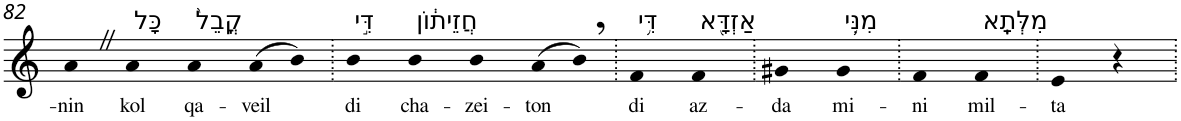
**kern	**text
*part1	*part1
*staff1	*staff1
*I"Piano	*
*I'Pno	*
!!LO:PB:g=z
*clefG2	*
*k[]	*
=82	=82
!	!LO:LY:b
4aZ	-nin
!LO:TX:a:t=כָּל	!
!	!LO:LY:b
4a	kol
!LO:TX:a:t=קֳבֵל֙	!
!	!LO:LY:b
4a	qa-
!	!LO:LY:b
(>8a	-veil
8b)	.
=83.	=83.
!LO:TX:a:t=דִּ֣י	!
!	!LO:LY:b
4b	di
!LO:TX:a:t=חֲזֵית֔וֹן	!
!	!LO:LY:b
4b	cha-
!	!LO:LY:b
4b	-zei-
!	!LO:LY:b
(>8a	-ton
8b,)	.
=84.	=84.
!LO:TX:a:t=דִּ֥י	!
!	!LO:LY:b
4f	di
!LO:TX:a:t=אַזְדָּ֖א	!
!	!LO:LY:b
4f	az-
=85.	=85.
!	!LO:LY:b
4g#X	-da
!LO:TX:a:t=מִנִּ֥י	!
!	!LO:LY:b
4g#	mi-
=86.	=86.
!	!LO:LY:b
4f	-ni
!LO:TX:a:t=מִלְּתָֽא	!
!	!LO:LY:b
4f	mil-
=87.	=87.
!	!LO:LY:b
4e	-ta
4r	.
=.	=.
*-	*-
